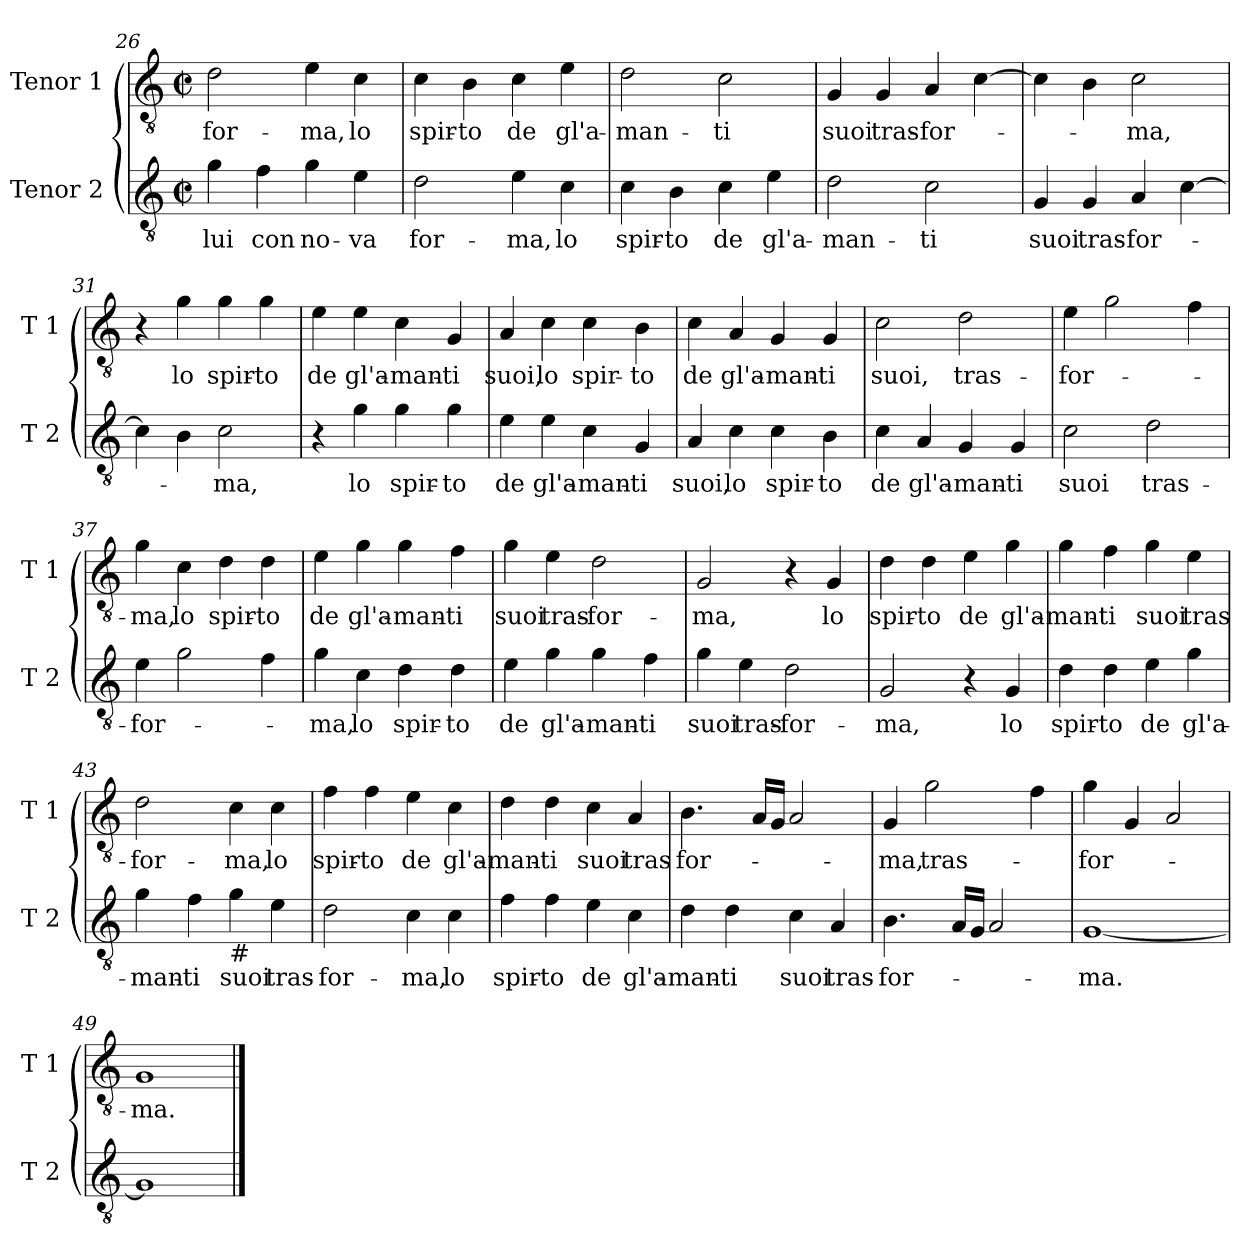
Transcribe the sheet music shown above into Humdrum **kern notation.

**kern	**text	**kern	**text
*part2	*part2	*part1	*part1
*staff2	*staff2	*staff1	*staff1
*I"Tenor 2	*	*I"Tenor 1	*
*I'T 2	*	*I'T 1	*
!!LO:PB:g=z
*clefGv2	*	*clefGv2	*
*k[]	*	*k[]	*
*C:	*	*C:	*
*M2/2	*	*M2/2	*
*met(c|)	*	*met(c|)	*
=26	=26	=26	=26
!	!LO:LY:b	!	!LO:LY:b
4g\	lui	2d\	for-
!	!LO:LY:b	!	!
4f\	con	.	.
!	!LO:LY:b	!	!LO:LY:b
4g\	no-	4e\	-ma,
!	!LO:LY:b	!	!LO:LY:b
4e\	-va	4c\	lo
=27	=27	=27	=27
!	!LO:LY:b	!	!LO:LY:b
2d\	for-	4c\	spir-
!	!	!	!LO:LY:b
.	.	4B\	-to
!	!LO:LY:b	!	!LO:LY:b
4e\	-ma,	4c\	de
!	!LO:LY:b	!	!LO:LY:b
4c\	lo	4e\	gl'a-
=28	=28	=28	=28
!	!LO:LY:b	!	!LO:LY:b
4c\	spir-	2d\	-man-
!	!LO:LY:b	!	!
4B\	-to	.	.
!	!LO:LY:b	!	!LO:LY:b
4c\	de	2c\	-ti
!	!LO:LY:b	!	!
4e\	gl'a-	.	.
=29	=29	=29	=29
!	!LO:LY:b	!	!LO:LY:b
2d\	-man-	4G/	suoi
!	!	!	!LO:LY:b
.	.	4G/	tras-
!	!LO:LY:b	!	!LO:LY:b
2c\	-ti	4A/	-for-
.	.	[4c\	.
=30	=30	=30	=30
!	!LO:LY:b	!	!
4G/	suoi	4c\]	.
!	!LO:LY:b	!	!
4G/	tras-	4B\	.
!	!LO:LY:b	!	!LO:LY:b
4A/	-for-	2c\	-ma,
[4c\	.	.	.
!!LO:LB:g=z
=31	=31	=31	=31
4c\]	.	4r	.
!	!	!	!LO:LY:b
4B\	.	4g\	lo
!	!LO:LY:b	!	!LO:LY:b
2c\	-ma,	4g\	spir-
!	!	!	!LO:LY:b
.	.	4g\	-to
=32	=32	=32	=32
!	!	!	!LO:LY:b
4r	.	4e\	de
!	!LO:LY:b	!	!LO:LY:b
4g\	lo	4e\	gl'a-
!	!LO:LY:b	!	!LO:LY:b
4g\	spir-	4c\	-man-
!	!LO:LY:b	!	!LO:LY:b
4g\	-to	4G/	-ti
=33	=33	=33	=33
!	!LO:LY:b	!	!LO:LY:b
4e\	de	4A/	suoi,
!	!LO:LY:b	!	!LO:LY:b
4e\	gl'a-	4c\	lo
!	!LO:LY:b	!	!LO:LY:b
4c\	-man-	4c\	spir-
!	!LO:LY:b	!	!LO:LY:b
4G/	-ti	4B\	-to
=34	=34	=34	=34
!	!LO:LY:b	!	!LO:LY:b
4A/	suoi,	4c\	de
!	!LO:LY:b	!	!LO:LY:b
4c\	lo	4A/	gl'a-
!	!LO:LY:b	!	!LO:LY:b
4c\	spir-	4G/	-man-
!	!LO:LY:b	!	!LO:LY:b
4B\	-to	4G/	-ti
=35	=35	=35	=35
!	!LO:LY:b	!	!LO:LY:b
4c\	de	2c\	suoi,
!	!LO:LY:b	!	!
4A/	gl'a-	.	.
!	!LO:LY:b	!	!LO:LY:b
4G/	-man-	2d\	tras-
!	!LO:LY:b	!	!
4G/	-ti	.	.
!!LO:LB:g=z
=36	=36	=36	=36
!	!LO:LY:b	!	!LO:LY:b
2c\	suoi	4e\	-for-
.	.	2g\	.
!	!LO:LY:b	!	!
2d\	tras-	.	.
.	.	4f\	.
=37	=37	=37	=37
!	!LO:LY:b	!	!LO:LY:b
4e\	-for-	4g\	-ma,
!	!	!	!LO:LY:b
2g\	.	4c\	lo
!	!	!	!LO:LY:b
.	.	4d\	spir-
!	!	!	!LO:LY:b
4f\	.	4d\	-to
=38	=38	=38	=38
!	!LO:LY:b	!	!LO:LY:b
4g\	-ma,	4e\	de
!	!LO:LY:b	!	!LO:LY:b
4c\	lo	4g\	gl'a-
!	!LO:LY:b	!	!LO:LY:b
4d\	spir-	4g\	-man-
!	!LO:LY:b	!	!LO:LY:b
4d\	-to	4f\	-ti
=39	=39	=39	=39
!	!LO:LY:b	!	!LO:LY:b
4e\	de	4g\	suoi
!	!LO:LY:b	!	!LO:LY:b
4g\	gl'a-	4e\	tras-
!	!LO:LY:b	!	!LO:LY:b
4g\	-man-	2d\	-for-
!	!LO:LY:b	!	!
4f\	-ti	.	.
=40	=40	=40	=40
!	!LO:LY:b	!	!LO:LY:b
4g\	suoi	2G/	-ma,
!	!LO:LY:b	!	!
4e\	tras-	.	.
!	!LO:LY:b	!	!
2d\	-for-	4r	.
!	!	!	!LO:LY:b
.	.	4G/	lo
!!LO:LB:g=z
=41	=41	=41	=41
!	!LO:LY:b	!	!LO:LY:b
2G/	-ma,	4d\	spir-
!	!	!	!LO:LY:b
.	.	4d\	-to
!	!	!	!LO:LY:b
4r	.	4e\	de
!	!LO:LY:b	!	!LO:LY:b
4G/	lo	4g\	gl'a-
=42	=42	=42	=42
!	!LO:LY:b	!	!LO:LY:b
4d\	spir-	4g\	-man-
!	!LO:LY:b	!	!LO:LY:b
4d\	-to	4f\	-ti
!	!LO:LY:b	!	!LO:LY:b
4e\	de	4g\	suoi
!	!LO:LY:b	!	!LO:LY:b
4g\	gl'a-	4e\	tras-
=43	=43	=43	=43
!	!LO:LY:b	!	!LO:LY:b
4g\	-man-	2d\	-for-
!	!LO:LY:b	!	!
4f\	-ti	.	.
!LO:TX:b:t=#	!	!	!
!	!LO:LY:b	!	!LO:LY:b
4g\	suoi	4c\	-ma,
!	!LO:LY:b	!	!LO:LY:b
4e\	tras-	4c\	lo
=44	=44	=44	=44
!	!LO:LY:b	!	!LO:LY:b
2d\	-for-	4f\	spir-
!	!	!	!LO:LY:b
.	.	4f\	-to
!	!LO:LY:b	!	!LO:LY:b
4c\	-ma,	4e\	de
!	!LO:LY:b	!	!LO:LY:b
4c\	lo	4c\	gl'a-
=45	=45	=45	=45
!	!LO:LY:b	!	!LO:LY:b
4f\	spir-	4d\	-man-
!	!LO:LY:b	!	!LO:LY:b
4f\	-to	4d\	-ti
!	!LO:LY:b	!	!LO:LY:b
4e\	de	4c\	suoi
!	!LO:LY:b	!	!LO:LY:b
4c\	gl'a-	4A/	tras-
!!LO:LB:g=z
=46	=46	=46	=46
!	!LO:LY:b	!	!LO:LY:b
4d\	-man-	4.B\	-for-
!	!LO:LY:b	!	!
4d\	-ti	.	.
.	.	16A/LL	.
.	.	16G/JJ	.
!	!LO:LY:b	!	!
4c\	suoi	2A/	.
!	!LO:LY:b	!	!
4A/	tras-	.	.
=47	=47	=47	=47
!	!LO:LY:b	!	!LO:LY:b
4.B\	-for-	4G/	-ma,
!	!	!	!LO:LY:b
.	.	2g\	tras-
16A/LL	.	.	.
16G/JJ	.	.	.
2A/	.	.	.
.	.	4f\	.
=48	=48	=48	=48
!	!LO:LY:b	!	!LO:LY:b
[1G	-ma.	4g\	-for-
.	.	4G/	.
.	.	2A/	.
=49	=49	=49	=49
!	!	!	!LO:LY:b
1G]	.	1G	-ma.
==	==	==	==
*-	*-	*-	*-
